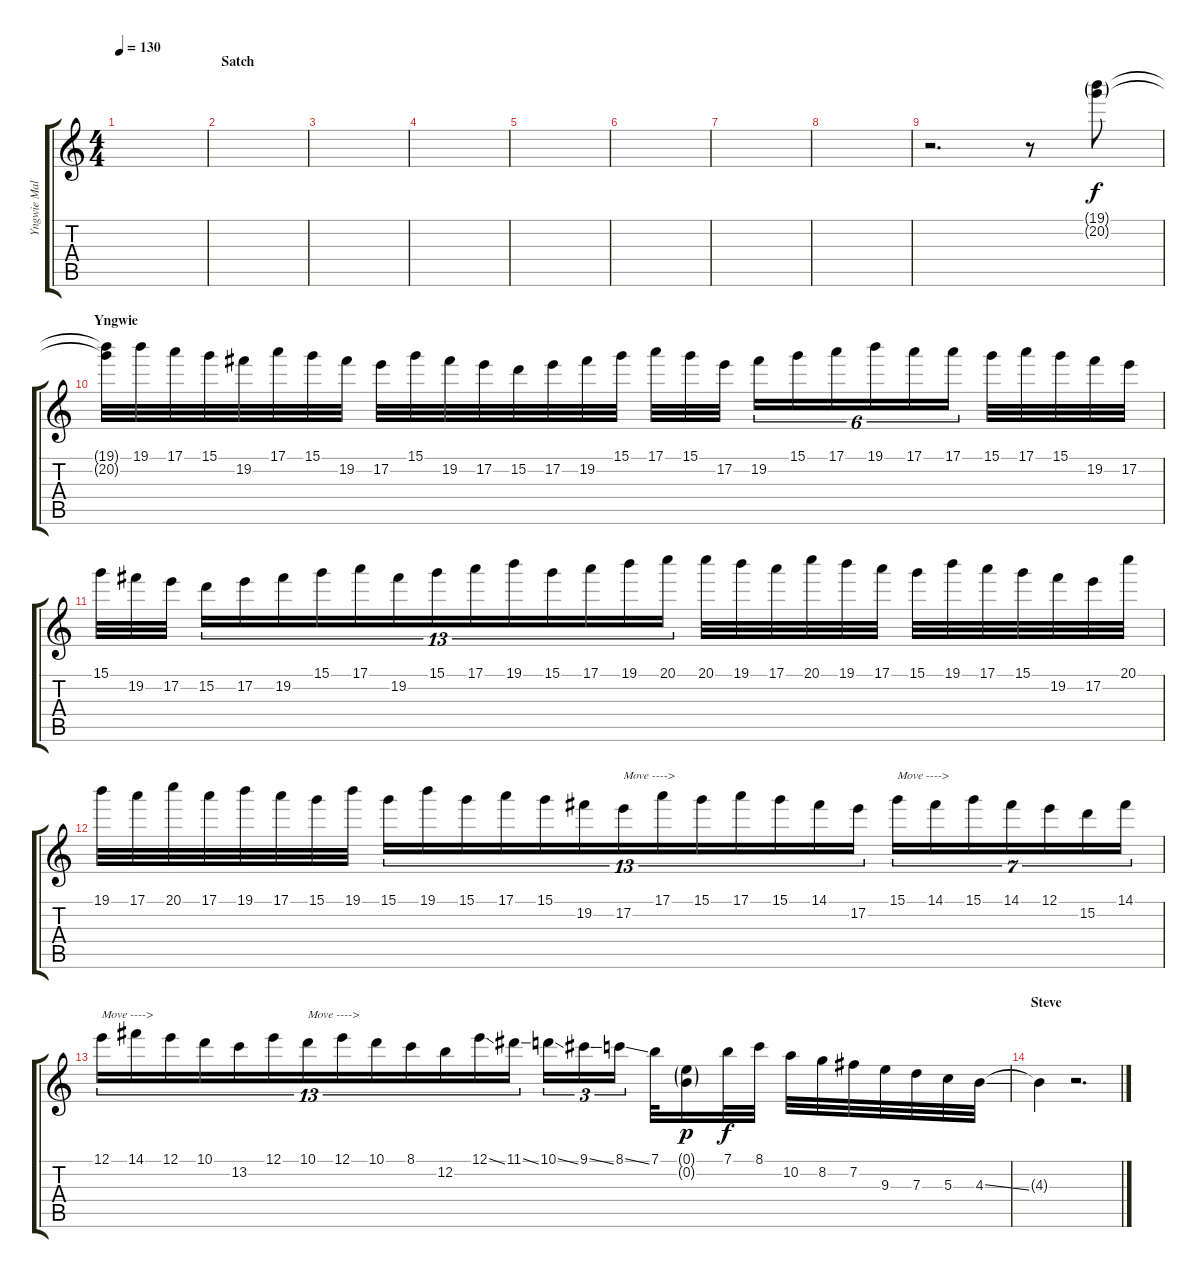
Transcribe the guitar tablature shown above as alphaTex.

\track ("Yngwie Malmsteen" "Yngwie Mal") {instrument overdrivenguitar}
\staff {score tabs}
\tuning (E4 B3 G3 D3 A2 E2) {hide}
\ts (4 4)
\tempo 130
\clef g2
\ks c
|
\section ("" "Satch")
|
|
|
|
|
|
|
r.2{d} r.8 (19.1{g} 20.2{g}).8 |
\section ("" "Yngwie")
(19.1{t} 20.2{t}).32{dy f} 19.1.32 17.1.32 15.1.32 19.2.32 17.1.32 15.1.32 19.2.32 17.2.32 15.1.32 19.2.32 17.2.32 15.2.32 17.2.32 19.2.32 15.1.32 17.1.32 15.1.32 17.2.32 19.2.16{tu (6 4)} 15.1.16{tu (6 4)} 17.1.16{tu (6 4)} 19.1.16{tu (6 4)} 17.1.16{tu (6 4)} 17.1.16{tu (6 4)} 15.1.32 17.1.32 15.1.32 19.2.32 17.2.32 |
15.1.32 19.2.32 17.2.32 15.2.16{tu (13 8)} 17.2.16{tu (13 8)} 19.2.16{tu (13 8)} 15.1.16{tu (13 8)} 17.1.16{tu (13 8)} 19.2.16{tu (13 8)} 15.1.16{tu (13 8)} 17.1.16{tu (13 8)} 19.1.16{tu (13 8)} 15.1.16{tu (13 8)} 17.1.16{tu (13 8)} 19.1.16{tu (13 8)} 20.1.16{tu (13 8)} 20.1.32 19.1.32 17.1.32 20.1.32 19.1.32 17.1.32 15.1.32 19.1.32 17.1.32 15.1.32 19.2.32 17.2.32 20.1.32 |
19.1.32 17.1.32 20.1.32 17.1.32 19.1.32 17.1.32 15.1.32 19.1.32 15.1.16{tu (13 8)} 19.1.16{tu (13 8)} 15.1.16{tu (13 8)} 17.1.16{tu (13 8)} 15.1.16{tu (13 8)} 19.2.16{tu (13 8)} 17.2.16{tu (13 8) txt "Move ---->"} 17.1.16{tu (13 8)} 15.1.16{tu (13 8)} 17.1.16{tu (13 8)} 15.1.16{tu (13 8)} 14.1.16{tu (13 8)} 17.2.16{tu (13 8)} 15.1.16{tu (7 4) txt "Move ---->"} 14.1.16{tu (7 4)} 15.1.16{tu (7 4)} 14.1.16{tu (7 4)} 12.1.16{tu (7 4)} 15.2.16{tu (7 4)} 14.1.16{tu (7 4)} |
12.1.16{tu (13 8) txt "Move ---->"} 14.1.16{tu (13 8)} 12.1.16{tu (13 8)} 10.1.16{tu (13 8)} 13.2.16{tu (13 8)} 12.1.16{tu (13 8)} 10.1.16{tu (13 8) txt "Move ---->"} 12.1.16{tu (13 8)} 10.1.16{tu (13 8)} 8.1.16{tu (13 8)} 12.2.16{tu (13 8)} 12.1{ss}.16{tu (13 8)} 11.1{ss}.16{tu (13 8)} 10.1{ss}.16{tu (3 2)} 9.1{ss}.16{tu (3 2)} 8.1{ss}.16{tu (3 2)} 7.1.32 (0.1{g} 0.2{g}).16{dy p} 7.1.32{dy f} 8.1.32 10.2.32 8.2.32 7.2.32 9.3.32 7.3.32 5.3.32 4.3{ss}.32 |
\section ("" "Steve")
4.3{t}.4 r.2{d}
